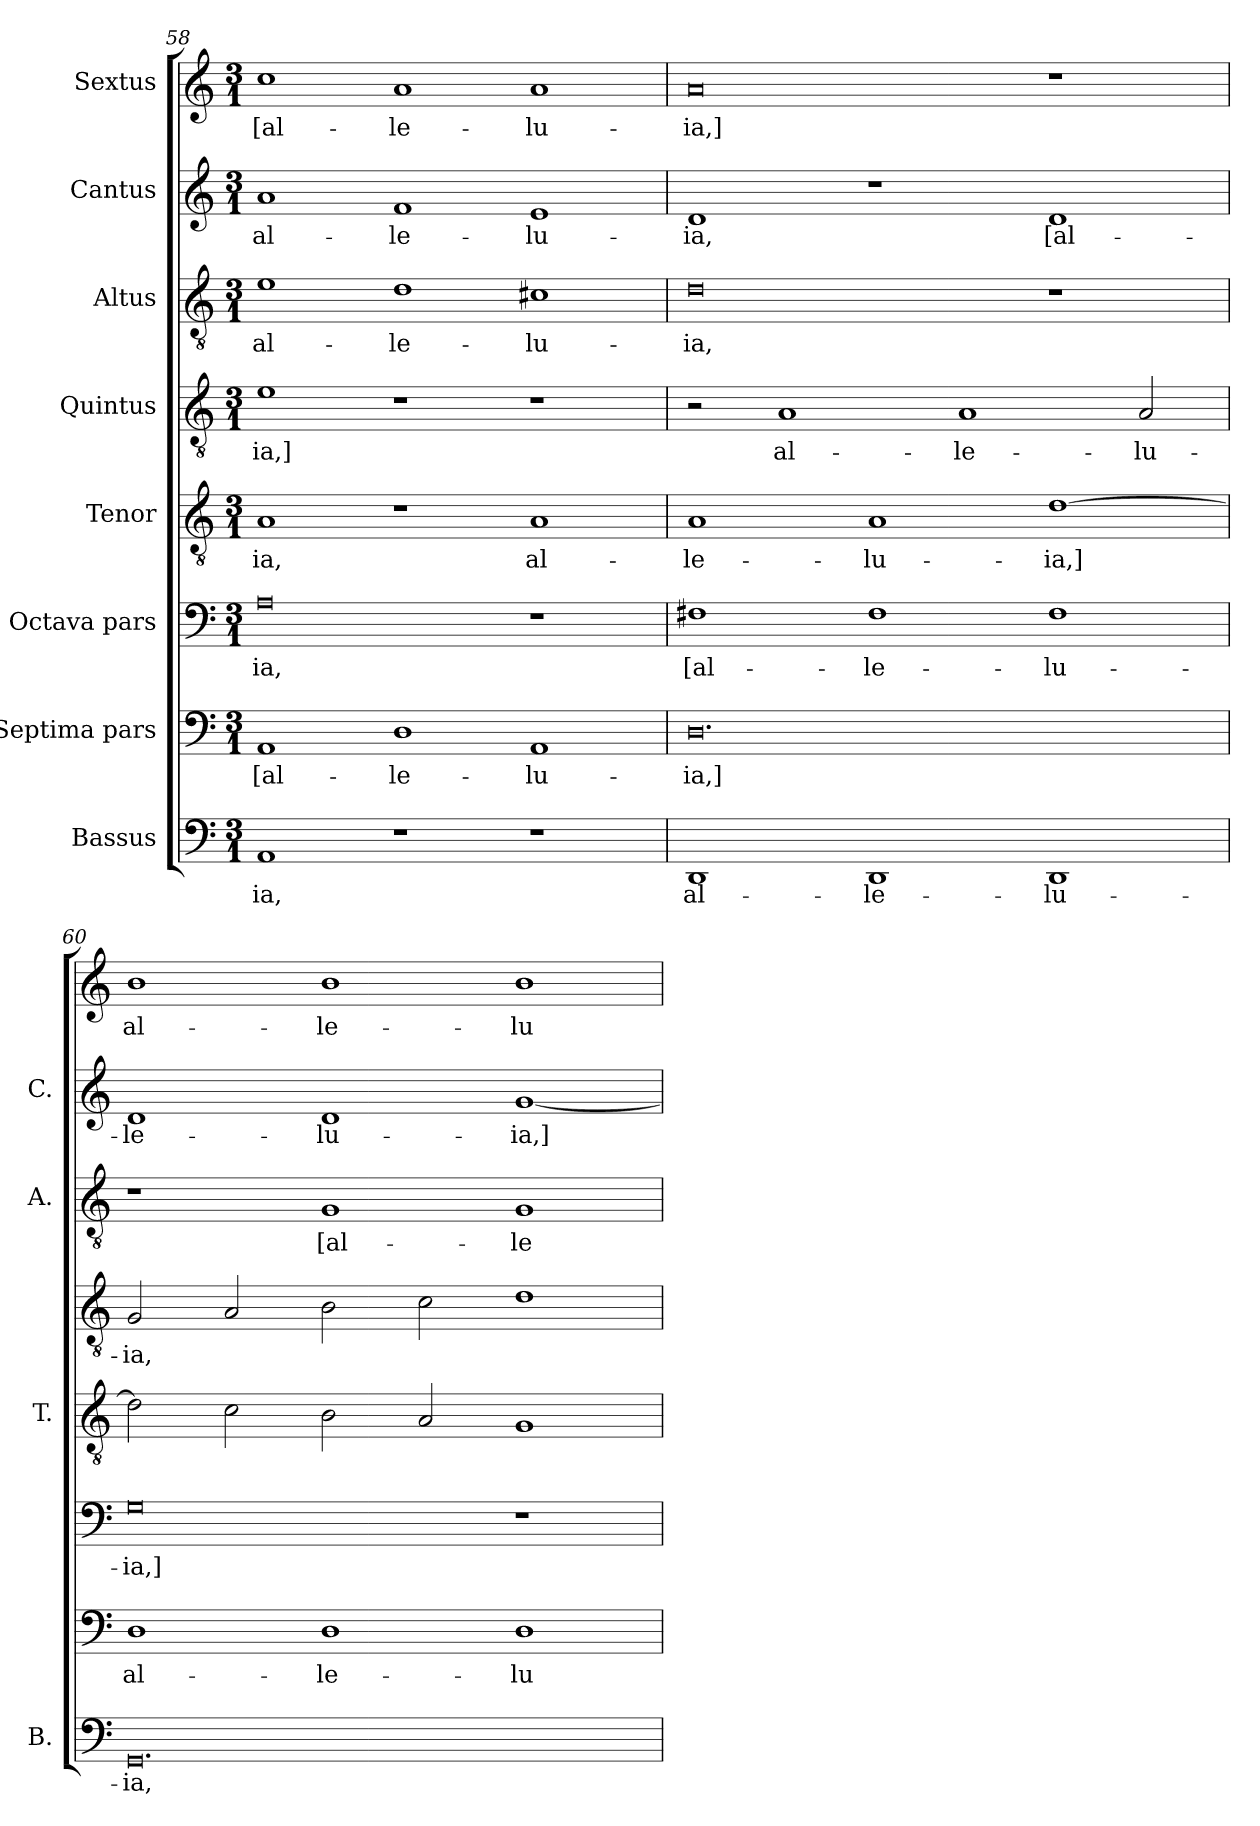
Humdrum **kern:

**kern	**text	**kern	**text	**kern	**text	**kern	**text	**kern	**text	**kern	**text	**kern	**text	**kern	**text
*part8	*part8	*part7	*part7	*part6	*part6	*part5	*part5	*part4	*part4	*part3	*part3	*part2	*part2	*part1	*part1
*staff8	*staff8	*staff7	*staff7	*staff6	*staff6	*staff5	*staff5	*staff4	*staff4	*staff3	*staff3	*staff2	*staff2	*staff1	*staff1
*I"Bassus	*	*I"Septima pars	*	*I"Octava pars	*	*I"Tenor	*	*I"Quintus	*	*I"Altus	*	*I"Cantus	*	*I"Sextus	*
*I'B.	*	*	*	*	*	*I'T.	*	*	*	*I'A.	*	*I'C.	*	*	*
!!LO:PB:g=z
*clefF4	*	*clefF4	*	*clefF4	*	*clefGv2	*	*clefGv2	*	*clefGv2	*	*clefG2	*	*clefG2	*
*	*	*	*	*	*	*ITrd7c12	*	*ITrd7c12	*	*ITrd7c12	*	*	*	*	*
*k[]	*	*k[]	*	*k[]	*	*k[]	*	*k[]	*	*k[]	*	*k[]	*	*k[]	*
*C:	*	*C:	*	*C:	*	*C:	*	*C:	*	*C:	*	*C:	*	*C:	*
*M3/1	*	*M3/1	*	*M3/1	*	*M3/1	*	*M3/1	*	*M3/1	*	*M3/1	*	*M3/1	*
=58	=58	=58	=58	=58	=58	=58	=58	=58	=58	=58	=58	=58	=58	=58	=58
!	!LO:LY:b	!	!LO:LY:b	!	!LO:LY:b	!	!LO:LY:b	!	!LO:LY:b	!	!LO:LY:b	!	!LO:LY:b	!	!LO:LY:b
1AA	-ia,	1AA	[al-	0A	-ia,	1AA	-ia,	1E	-ia,]	1E	al-	1a	al-	1cc	[al-
!	!	!	!LO:LY:b	!	!	!	!	!	!	!	!LO:LY:b	!	!LO:LY:b	!	!LO:LY:b
1r	.	1D	-le-	.	.	1r	.	1r	.	1D	-le-	1f	-le-	1a	-le-
!	!	!	!LO:LY:b	!	!	!	!LO:LY:b	!	!	!	!LO:LY:b	!	!LO:LY:b	!	!LO:LY:b
1r	.	1AA	-lu-	1r	.	1AA	al-	1r	.	1C#X	-lu-	1e	-lu-	1a	-lu-
=59	=59	=59	=59	=59	=59	=59	=59	=59	=59	=59	=59	=59	=59	=59	=59
!	!LO:LY:b	!	!LO:LY:b	!	!LO:LY:b	!	!LO:LY:b	!	!	!	!LO:LY:b	!	!LO:LY:b	!	!LO:LY:b
1DD	al-	0.D	-ia,]	1F#X	[al-	1AA	-le-	2r	.	0D	-ia,	1d	-ia,	0a	-ia,]
!	!	!	!	!	!	!	!	!	!LO:LY:b	!	!	!	!	!	!
.	.	.	.	.	.	.	.	1AA	al-	.	.	.	.	.	.
!	!LO:LY:b	!	!	!	!LO:LY:b	!	!LO:LY:b	!	!	!	!	!	!	!	!
1DD	-le-	.	.	1F#	-le-	1AA	-lu-	.	.	.	.	1r	.	.	.
!	!	!	!	!	!	!	!	!	!LO:LY:b	!	!	!	!	!	!
.	.	.	.	.	.	.	.	1AA	-le-	.	.	.	.	.	.
!	!LO:LY:b	!	!	!	!LO:LY:b	!	!LO:LY:b	!	!	!	!	!	!LO:LY:b	!	!
1DD	-lu-	.	.	1F#	-lu-	[>1D	-ia,]	.	.	1r	.	1d	[al-	1r	.
!	!	!	!	!	!	!	!	!	!LO:LY:b	!	!	!	!	!	!
.	.	.	.	.	.	.	.	2AA/	-lu-	.	.	.	.	.	.
=60	=60	=60	=60	=60	=60	=60	=60	=60	=60	=60	=60	=60	=60	=60	=60
!	!LO:LY:b	!	!LO:LY:b	!	!LO:LY:b	!	!	!	!LO:LY:b	!	!	!	!LO:LY:b	!	!LO:LY:b
0.GG	-ia,	1D	al-	0G	-ia,]	2D\]	.	2GG/	-ia,	1r	.	1d	-le-	1b	al-
.	.	.	.	.	.	2C\	.	2AA/	.	.	.	.	.	.	.
!	!	!	!LO:LY:b	!	!	!	!	!	!	!	!LO:LY:b	!	!LO:LY:b	!	!LO:LY:b
.	.	1D	-le-	.	.	2BB\	.	2BB\	.	1GG	[al-	1d	-lu-	1b	-le-
.	.	.	.	.	.	2AA/	.	2C\	.	.	.	.	.	.	.
!	!	!	!LO:LY:b	!	!	!	!	!	!	!	!LO:LY:b	!	!LO:LY:b	!	!LO:LY:b
.	.	1D	-lu-	1r	.	1GG	.	1D	.	1GG	-le-	[<1g	-ia,]	1b	-lu-
=	=	=	=	=	=	=	=	=	=	=	=	=	=	=	=
*-	*-	*-	*-	*-	*-	*-	*-	*-	*-	*-	*-	*-	*-	*-	*-
